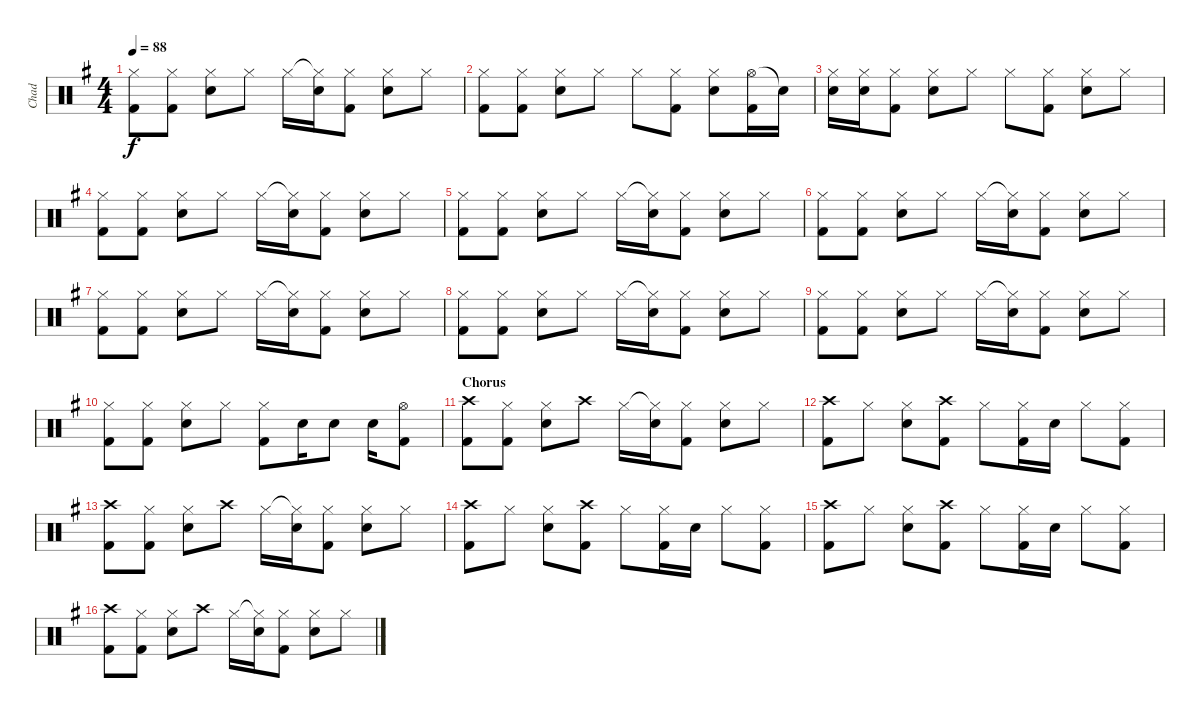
\track ("Chad" "Chad") {instrument percussion}
\staff {score}
\articulation defaults
\ts (4 4)
\tempo 88
\clef neutral
\ks g
("Hi-Hat (closed)" "Kick (hit) 2").8{dy f} ("Hi-Hat (closed)" "Kick (hit) 2").8 ("Hi-Hat (closed)" "Snare (hit) 2").8 "Hi-Hat (closed)".8 "Hi-Hat (closed)".16 ("Hi-Hat (closed)"{t} "Snare (hit) 2").16 ("Hi-Hat (closed)" "Kick (hit) 2").8 ("Hi-Hat (closed)" "Snare (hit) 2").8 "Hi-Hat (closed)".8 |
("Hi-Hat (closed)" "Kick (hit) 2").8 ("Hi-Hat (closed)" "Kick (hit) 2").8 ("Hi-Hat (closed)" "Snare (hit) 2").8 "Hi-Hat (closed)".8 "Hi-Hat (closed)".8 ("Hi-Hat (closed)" "Kick (hit) 2").8 ("Hi-Hat (closed)" "Snare (hit) 2").8 ("Hi-Hat (open)" "Kick (hit) 2").16 "Snare (hit)"{t}.16 |
("Hi-Hat (closed)" "Snare (hit) 2").16 ("Hi-Hat (closed)" "Snare (hit) 2").16 ("Hi-Hat (closed)" "Kick (hit) 2").8 ("Hi-Hat (closed)" "Snare (hit) 2").8 "Hi-Hat (closed)".8 "Hi-Hat (closed)".8 ("Hi-Hat (closed)" "Kick (hit) 2").8 ("Hi-Hat (closed)" "Snare (hit) 2").8 "Hi-Hat (closed)".8 |
("Hi-Hat (closed)" "Kick (hit) 2").8 ("Hi-Hat (closed)" "Kick (hit) 2").8 ("Hi-Hat (closed)" "Snare (hit) 2").8 "Hi-Hat (closed)".8 "Hi-Hat (closed)".16 ("Hi-Hat (closed)"{t} "Snare (hit) 2").16 ("Hi-Hat (closed)" "Kick (hit) 2").8 ("Hi-Hat (closed)" "Snare (hit) 2").8 "Hi-Hat (closed)".8 |
("Hi-Hat (closed)" "Kick (hit) 2").8 ("Hi-Hat (closed)" "Kick (hit) 2").8 ("Hi-Hat (closed)" "Snare (hit) 2").8 "Hi-Hat (closed)".8 "Hi-Hat (closed)".16 ("Hi-Hat (closed)"{t} "Snare (hit) 2").16 ("Hi-Hat (closed)" "Kick (hit) 2").8 ("Hi-Hat (closed)" "Snare (hit) 2").8 "Hi-Hat (closed)".8 |
("Hi-Hat (closed)" "Kick (hit) 2").8 ("Hi-Hat (closed)" "Kick (hit) 2").8 ("Hi-Hat (closed)" "Snare (hit) 2").8 "Hi-Hat (closed)".8 "Hi-Hat (closed)".16 ("Hi-Hat (closed)"{t} "Snare (hit) 2").16 ("Hi-Hat (closed)" "Kick (hit) 2").8 ("Hi-Hat (closed)" "Snare (hit) 2").8 "Hi-Hat (closed)".8 |
("Hi-Hat (closed)" "Kick (hit) 2").8 ("Hi-Hat (closed)" "Kick (hit) 2").8 ("Hi-Hat (closed)" "Snare (hit) 2").8 "Hi-Hat (closed)".8 "Hi-Hat (closed)".16 ("Hi-Hat (closed)"{t} "Snare (hit) 2").16 ("Hi-Hat (closed)" "Kick (hit) 2").8 ("Hi-Hat (closed)" "Snare (hit) 2").8 "Hi-Hat (closed)".8 |
("Hi-Hat (closed)" "Kick (hit) 2").8 ("Hi-Hat (closed)" "Kick (hit) 2").8 ("Hi-Hat (closed)" "Snare (hit) 2").8 "Hi-Hat (closed)".8 "Hi-Hat (closed)".16 ("Hi-Hat (closed)"{t} "Snare (hit) 2").16 ("Hi-Hat (closed)" "Kick (hit) 2").8 ("Hi-Hat (closed)" "Snare (hit) 2").8 "Hi-Hat (closed)".8 |
("Hi-Hat (closed)" "Kick (hit) 2").8 ("Hi-Hat (closed)" "Kick (hit) 2").8 ("Hi-Hat (closed)" "Snare (hit) 2").8 "Hi-Hat (closed)".8 "Hi-Hat (closed)".16 ("Hi-Hat (closed)"{t} "Snare (hit) 2").16 ("Hi-Hat (closed)" "Kick (hit) 2").8 ("Hi-Hat (closed)" "Snare (hit) 2").8 "Hi-Hat (closed)".8 |
("Hi-Hat (closed)" "Kick (hit) 2").8 ("Hi-Hat (closed)" "Kick (hit) 2").8 ("Hi-Hat (closed)" "Snare (hit) 2").8 "Hi-Hat (closed)".8 ("Hi-Hat (closed)" "Kick (hit) 2").8 "Snare (hit) 2".16 "Snare (hit) 2".8 "Snare (hit) 2".16 ("Hi-Hat (open)" "Kick (hit) 2").8 |
\section ("" "Chorus")
("Crash high (hit)" "Kick (hit) 2").8 ("Hi-Hat (closed)" "Kick (hit) 2").8 ("Hi-Hat (closed)" "Snare (hit) 2").8 "Crash high (hit)".8 "Hi-Hat (closed)".16 ("Hi-Hat (closed)"{t} "Snare (hit) 2").16 ("Hi-Hat (closed)" "Kick (hit) 2").8 ("Hi-Hat (closed)" "Snare (hit) 2").8 "Hi-Hat (closed)".8 |
("Crash high (hit)" "Kick (hit) 2").8 "Hi-Hat (closed)".8 ("Hi-Hat (closed)" "Snare (hit) 2").8 ("Crash high (hit)" "Kick (hit) 2").8 "Hi-Hat (closed)".8 ("Hi-Hat (closed)" "Kick (hit) 2").16 "Snare (hit) 2".16 "Hi-Hat (closed)".8 ("Hi-Hat (closed)" "Kick (hit) 2").8 |
("Crash high (hit)" "Kick (hit) 2").8 ("Hi-Hat (closed)" "Kick (hit) 2").8 ("Hi-Hat (closed)" "Snare (hit) 2").8 "Crash high (hit)".8 "Hi-Hat (closed)".16 ("Hi-Hat (closed)"{t} "Snare (hit) 2").16 ("Hi-Hat (closed)" "Kick (hit) 2").8 ("Hi-Hat (closed)" "Snare (hit) 2").8 "Hi-Hat (closed)".8 |
("Crash high (hit)" "Kick (hit) 2").8 "Hi-Hat (closed)".8 ("Hi-Hat (closed)" "Snare (hit) 2").8 ("Crash high (hit)" "Kick (hit) 2").8 "Hi-Hat (closed)".8 ("Hi-Hat (closed)" "Kick (hit) 2").16 "Snare (hit) 2".16 "Hi-Hat (closed)".8 ("Hi-Hat (closed)" "Kick (hit) 2").8 |
("Crash high (hit)" "Kick (hit) 2").8 "Hi-Hat (closed)".8 ("Hi-Hat (closed)" "Snare (hit) 2").8 ("Crash high (hit)" "Kick (hit) 2").8 "Hi-Hat (closed)".8 ("Hi-Hat (closed)" "Kick (hit) 2").16 "Snare (hit) 2".16 "Hi-Hat (closed)".8 ("Hi-Hat (closed)" "Kick (hit) 2").8 |
("Crash high (hit)" "Kick (hit) 2").8 ("Hi-Hat (closed)" "Kick (hit) 2").8 ("Hi-Hat (closed)" "Snare (hit) 2").8 "Crash high (hit)".8 "Hi-Hat (closed)".16 ("Hi-Hat (closed)"{t} "Snare (hit) 2").16 ("Hi-Hat (closed)" "Kick (hit) 2").8 ("Hi-Hat (closed)" "Snare (hit) 2").8 "Hi-Hat (closed)".8
